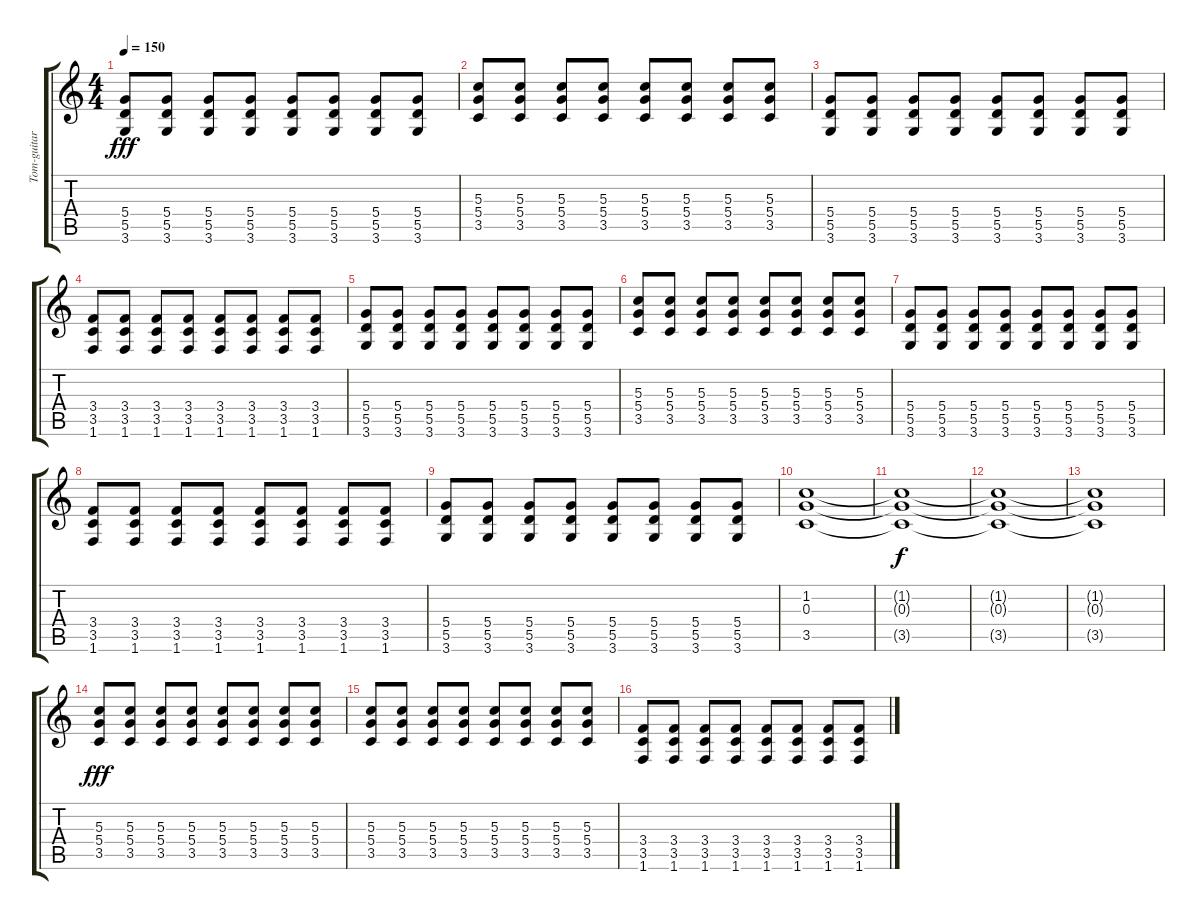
\track ("Tom-guitar" "Tom-guitar") {instrument overdrivenguitar}
\staff {score tabs}
\tuning (E4 B3 G3 D3 A2 E2) {hide}
\ts (4 4)
\tempo 150
\clef g2
\ks c
(5.4 5.5 3.6).8{dy fff} (5.4 5.5 3.6).8 (5.4 5.5 3.6).8 (5.4 5.5 3.6).8 (5.4 5.5 3.6).8 (5.4 5.5 3.6).8 (5.4 5.5 3.6).8 (5.4 5.5 3.6).8 |
(5.3 5.4 3.5).8 (5.3 5.4 3.5).8 (5.3 5.4 3.5).8 (5.3 5.4 3.5).8 (5.3 5.4 3.5).8 (5.3 5.4 3.5).8 (5.3 5.4 3.5).8 (5.3 5.4 3.5).8 |
(5.4 5.5 3.6).8 (5.4 5.5 3.6).8 (5.4 5.5 3.6).8 (5.4 5.5 3.6).8 (5.4 5.5 3.6).8 (5.4 5.5 3.6).8 (5.4 5.5 3.6).8 (5.4 5.5 3.6).8 |
(3.4 3.5 1.6).8 (3.4 3.5 1.6).8 (3.4 3.5 1.6).8 (3.4 3.5 1.6).8 (3.4 3.5 1.6).8 (3.4 3.5 1.6).8 (3.4 3.5 1.6).8 (3.4 3.5 1.6).8 |
(5.4 5.5 3.6).8 (5.4 5.5 3.6).8 (5.4 5.5 3.6).8 (5.4 5.5 3.6).8 (5.4 5.5 3.6).8 (5.4 5.5 3.6).8 (5.4 5.5 3.6).8 (5.4 5.5 3.6).8 |
(5.3 5.4 3.5).8 (5.3 5.4 3.5).8 (5.3 5.4 3.5).8 (5.3 5.4 3.5).8 (5.3 5.4 3.5).8 (5.3 5.4 3.5).8 (5.3 5.4 3.5).8 (5.3 5.4 3.5).8 |
(5.4 5.5 3.6).8 (5.4 5.5 3.6).8 (5.4 5.5 3.6).8 (5.4 5.5 3.6).8 (5.4 5.5 3.6).8 (5.4 5.5 3.6).8 (5.4 5.5 3.6).8 (5.4 5.5 3.6).8 |
(3.4 3.5 1.6).8 (3.4 3.5 1.6).8 (3.4 3.5 1.6).8 (3.4 3.5 1.6).8 (3.4 3.5 1.6).8 (3.4 3.5 1.6).8 (3.4 3.5 1.6).8 (3.4 3.5 1.6).8 |
(5.4 5.5 3.6).8 (5.4 5.5 3.6).8 (5.4 5.5 3.6).8 (5.4 5.5 3.6).8 (5.4 5.5 3.6).8 (5.4 5.5 3.6).8 (5.4 5.5 3.6).8 (5.4 5.5 3.6).8 |
(1.2 0.3 3.5).1{instrument distortionguitar} |
(1.2{t} 0.3{t} 3.5{t}).1{dy f} |
(1.2{t} 0.3{t} 3.5{t}).1 |
(1.2{t} 0.3{t} 3.5{t}).1 |
(5.3 5.4 3.5).8{dy fff} (5.3 5.4 3.5).8 (5.3 5.4 3.5).8 (5.3 5.4 3.5).8 (5.3 5.4 3.5).8 (5.3 5.4 3.5).8 (5.3 5.4 3.5).8 (5.3 5.4 3.5).8 |
(5.3 5.4 3.5).8 (5.3 5.4 3.5).8 (5.3 5.4 3.5).8 (5.3 5.4 3.5).8 (5.3 5.4 3.5).8 (5.3 5.4 3.5).8 (5.3 5.4 3.5).8 (5.3 5.4 3.5).8 |
(3.4 3.5 1.6).8 (3.4 3.5 1.6).8 (3.4 3.5 1.6).8 (3.4 3.5 1.6).8 (3.4 3.5 1.6).8 (3.4 3.5 1.6).8 (3.4 3.5 1.6).8 (3.4 3.5 1.6).8
